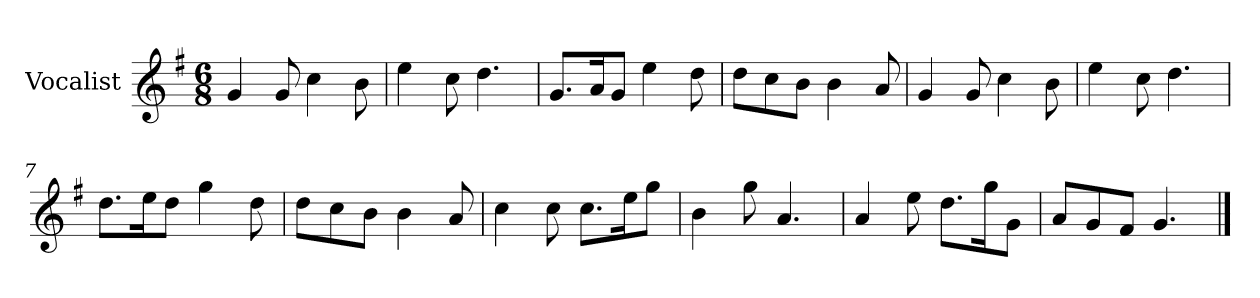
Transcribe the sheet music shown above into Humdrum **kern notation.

**kern
*part1
*staff1
*I"Vocalist
*k[f#]
*G:
*M6/8
=1
4g
8g
4cc
8b
=2
4ee
8cc
4.dd
=3
8.gL
16aK
8gJ
4ee
8dd
=4
8ddL
8cc
8bJ
4b
8a
=5
4g
8g
4cc
8b
=6
4ee
8cc
4.dd
=7
8.ddL
16eeK
8ddJ
4gg
8dd
=8
8ddL
8cc
8bJ
4b
8a
=9
4cc
8cc
8.ccL
16eeK
8ggJ
=10
4b
8gg
4.a
=11
4a
8ee
8.ddL
16ggK
8gJ
=12
8aL
8g
8f#J
4.g
==
*-
